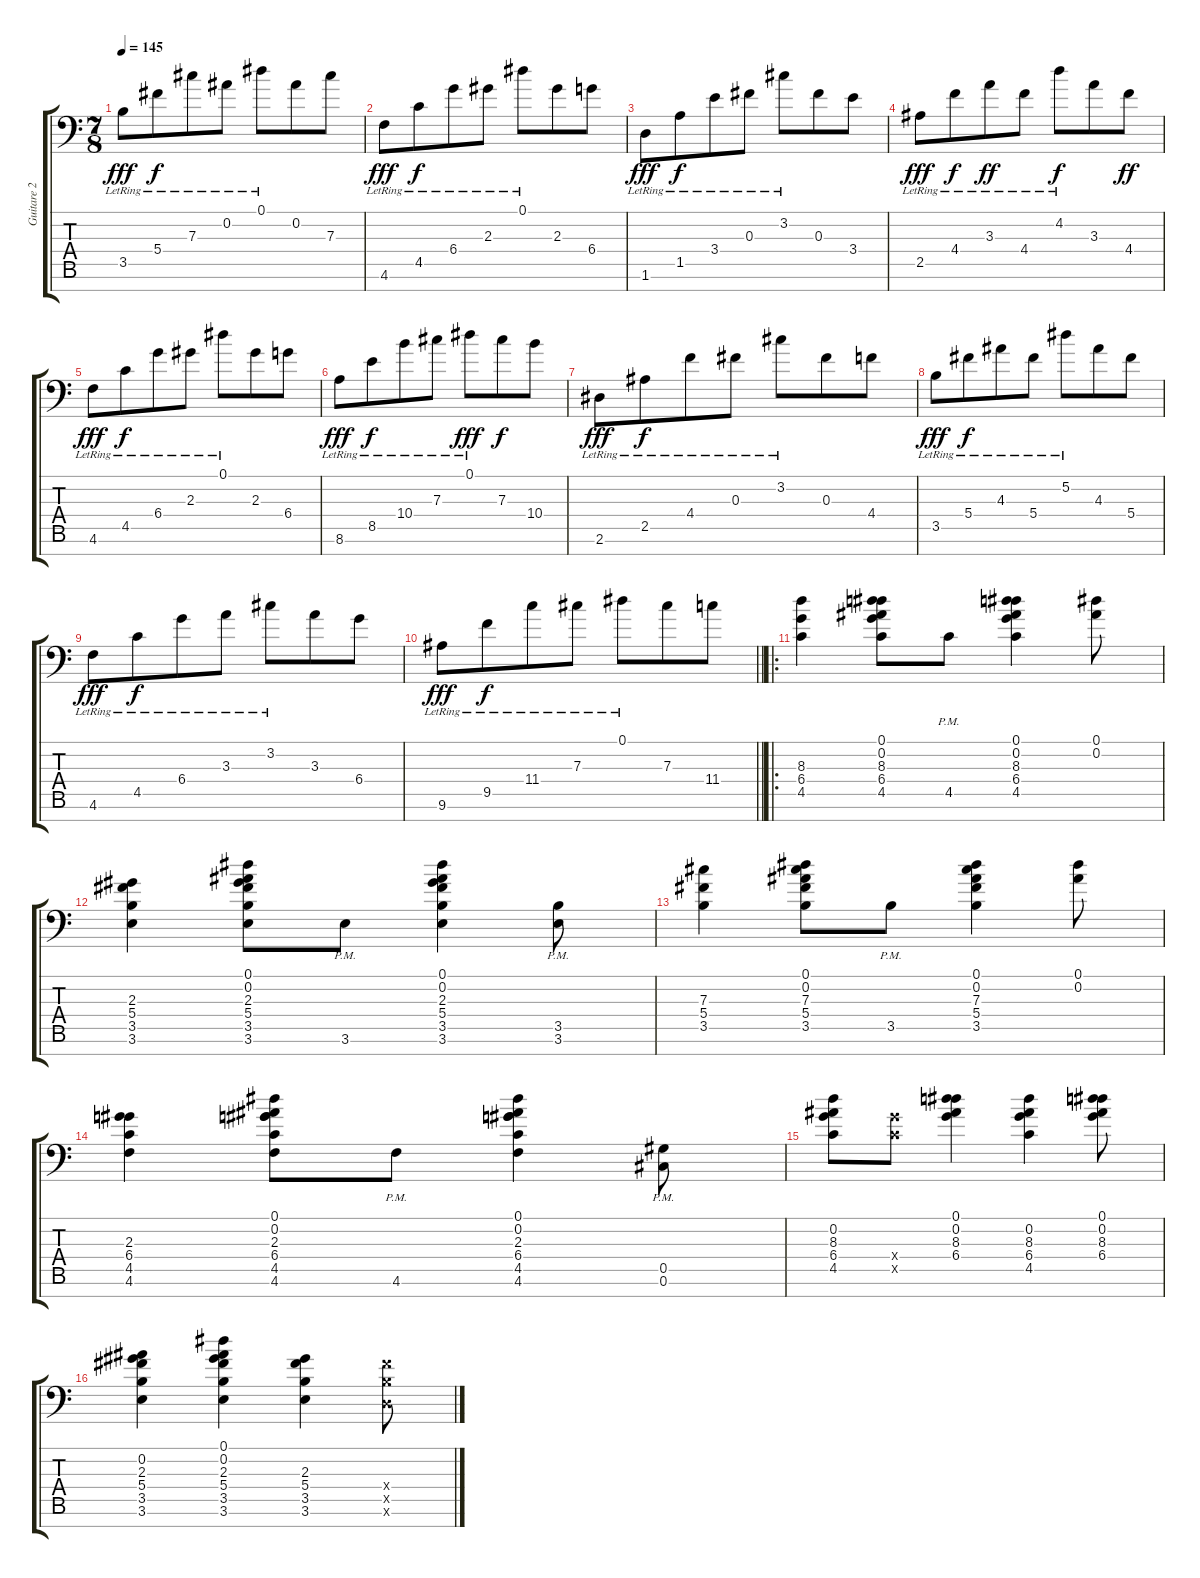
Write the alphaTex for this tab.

\track ("Guitare 2 (Misha)" "Guitare 2 ") {instrument distortionguitar}
\staff {score tabs}
\tuning (Eb4 Bb3 Gb3 Db3 Ab2 Db2 Bb1) {hide}
\ts (7 8)
\tempo 145
\clef f4
\ks c
3.5{lr}.8{dy fff} 5.4{lr}.8{dy f} 7.3{lr}.8 0.2{lr}.8 0.1{lr}.8 0.2.8 7.3.8 |
4.6{lr}.8{dy fff} 4.5{lr}.8{dy f} 6.4{lr}.8 2.3{lr}.8 0.1{lr}.8 2.3.8 6.4.8 |
1.6{lr}.8{dy fff} 1.5{lr}.8{dy f} 3.4{lr}.8 0.3{lr}.8 3.2{lr}.8 0.3.8 3.4.8 |
2.5{lr}.8{dy fff} 4.4{lr}.8{dy f} 3.3{lr}.8{dy ff} 4.4{lr}.8 4.2{lr}.8{dy f} 3.3.8 4.4.8{dy ff} |
4.6{lr}.8{dy fff} 4.5{lr}.8{dy f} 6.4{lr}.8 2.3{lr}.8 0.1{lr}.8 2.3.8 6.4.8 |
8.6{lr}.8{dy fff} 8.5{lr}.8{dy f} 10.4{lr}.8 7.3{lr}.8 0.1{lr}.8{dy fff} 7.3.8{dy f} 10.4.8 |
2.6{lr}.8{dy fff} 2.5{lr}.8{dy f} 4.4{lr}.8 0.3{lr}.8 3.2{lr}.8 0.3.8 4.4.8 |
3.5{lr}.8{dy fff} 5.4{lr}.8{dy f} 4.3{lr}.8 5.4{lr}.8 5.2{lr}.8 4.3.8 5.4.8 |
4.6{lr}.8{dy fff} 4.5{lr}.8{dy f} 6.4{lr}.8 3.3{lr}.8 3.2{lr}.8 3.3.8 6.4.8 |
\barLineRight lightlight
9.6{lr}.8{dy fff} 9.5{lr}.8{dy f} 11.4{lr}.8 7.3{lr}.8 0.1{lr}.8 7.3.8 11.4.8 |
\ro
\section ("" "")
(8.3 6.4 4.5).4{volume 15 balance 8 instrument distortionguitar} (0.1 0.2 8.3 6.4 4.5).8 4.5{pm}.8 (0.1 0.2 8.3 6.4 4.5).4 (0.1 0.2).8 |
(2.3 5.4 3.5 3.6).4 (0.1 0.2 2.3 5.4 3.5 3.6).8 3.6{pm}.8 (0.1 0.2 2.3 5.4 3.5 3.6).4 (3.5{pm} 3.6{pm}).8 |
(7.3 5.4 3.5).4 (0.1 0.2 7.3 5.4 3.5).8 3.5{pm}.8 (0.1 0.2 7.3 5.4 3.5).4 (0.1 0.2).8 |
(2.3 6.4 4.5 4.6).4 (0.1 0.2 2.3 6.4 4.5 4.6).8 4.6{pm}.8 (0.1 0.2 2.3 6.4 4.5 4.6).4 (0.5{pm} 0.6{pm}).8 |
(0.2 8.3 6.4 4.5).8 (6.4{x} 4.5{x}).8 (0.1 0.2 8.3 6.4).4 (0.2 8.3 6.4 4.5).4 (0.1 0.2 8.3 6.4).8 |
(0.2 2.3 5.4 3.5 3.6).4 (0.1 0.2 2.3 5.4 3.5 3.6).4 (2.3 5.4 3.5 3.6).4 (5.4{x} 3.5{x} 1.6{x}).8
